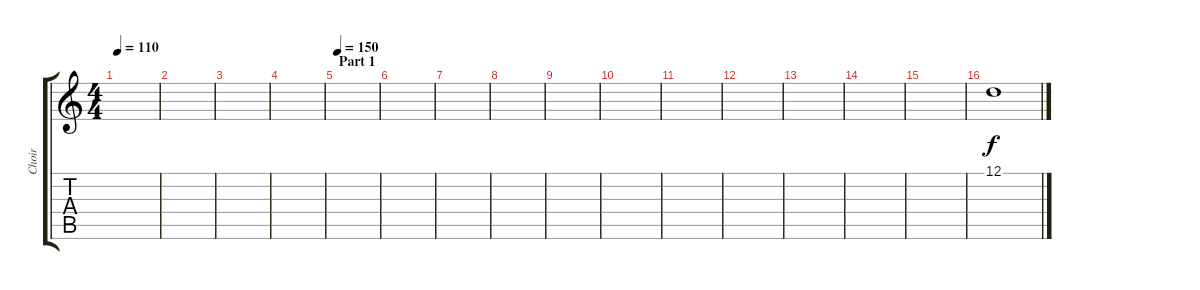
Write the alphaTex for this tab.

\track ("Choir" "Choir") {instrument choiraahs}
\staff {score tabs}
\tuning (D4 A3 F3 C3 G2 D2) {hide}
\ts (4 4)
\tempo 110
\clef g2
\ks c
|
|
|
|
\section ("" "Part 1")
\tempo 150
|
|
|
|
|
|
|
|
|
|
|
12.1.1
